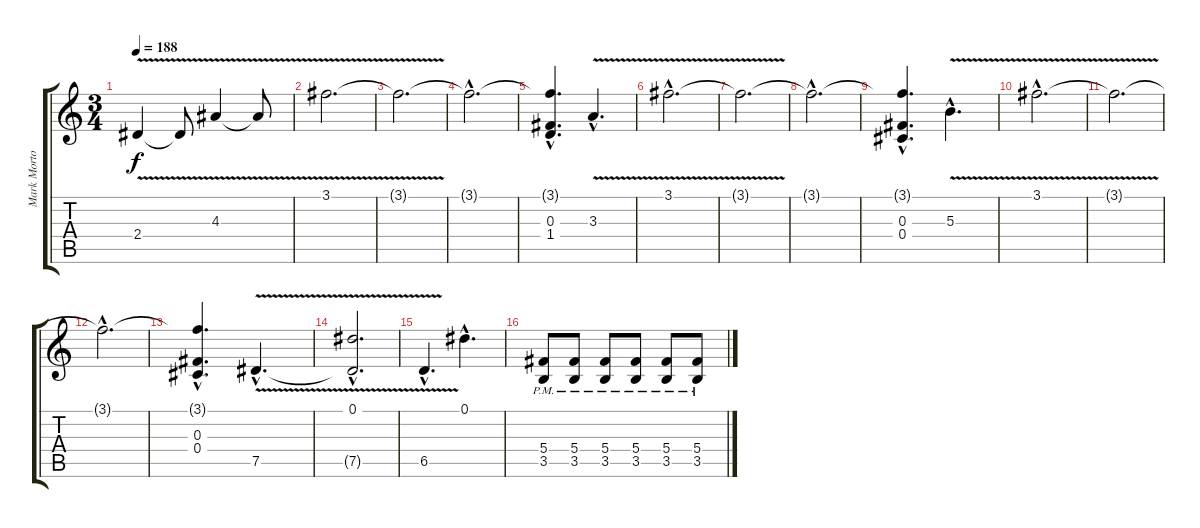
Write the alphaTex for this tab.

\track ("Mark Morton (Lead Guitar)" "Mark Morto") {instrument electricguitarclean}
\staff {score tabs}
\tuning (Eb4 Bb3 Gb3 Db3 Ab2 Eb2) {hide}
\ts (3 4)
\tempo 188
\clef g2
\ks c
2.4{v}.4{dy f} 2.4{t}.8 4.3{v}.4 4.3{t}.8 |
3.1{v}.2{d} |
3.1{t}.2{d} |
3.1{hac t}.2{d} |
(3.1{hac t} 0.3{hac} 1.4{hac}).4{d} 3.3{v hac}.4{d} |
3.1{v hac}.2{d} |
3.1{t}.2{d} |
3.1{hac t}.2{d} |
(3.1{hac t} 0.3{hac} 0.4{hac}).4{d} 5.3{v hac}.4{d} |
3.1{v hac}.2{d} |
3.1{t}.2{d} |
3.1{hac t}.2{d} |
(3.1{hac t} 0.3{hac} 0.4{hac}).4{d} 7.5{v hac}.4{d} |
(0.1{v hac} 7.5{hac t}).2{d} |
6.5{v hac}.4{d} 0.1{hac}.4{d} |
(5.4{pm} 3.5{pm}).8{instrument distortionguitar} (5.4{pm} 3.5{pm}).8 (5.4{pm} 3.5{pm}).8 (5.4{pm} 3.5{pm}).8 (5.4{pm} 3.5{pm}).8 (5.4{pm} 3.5{pm}).8
